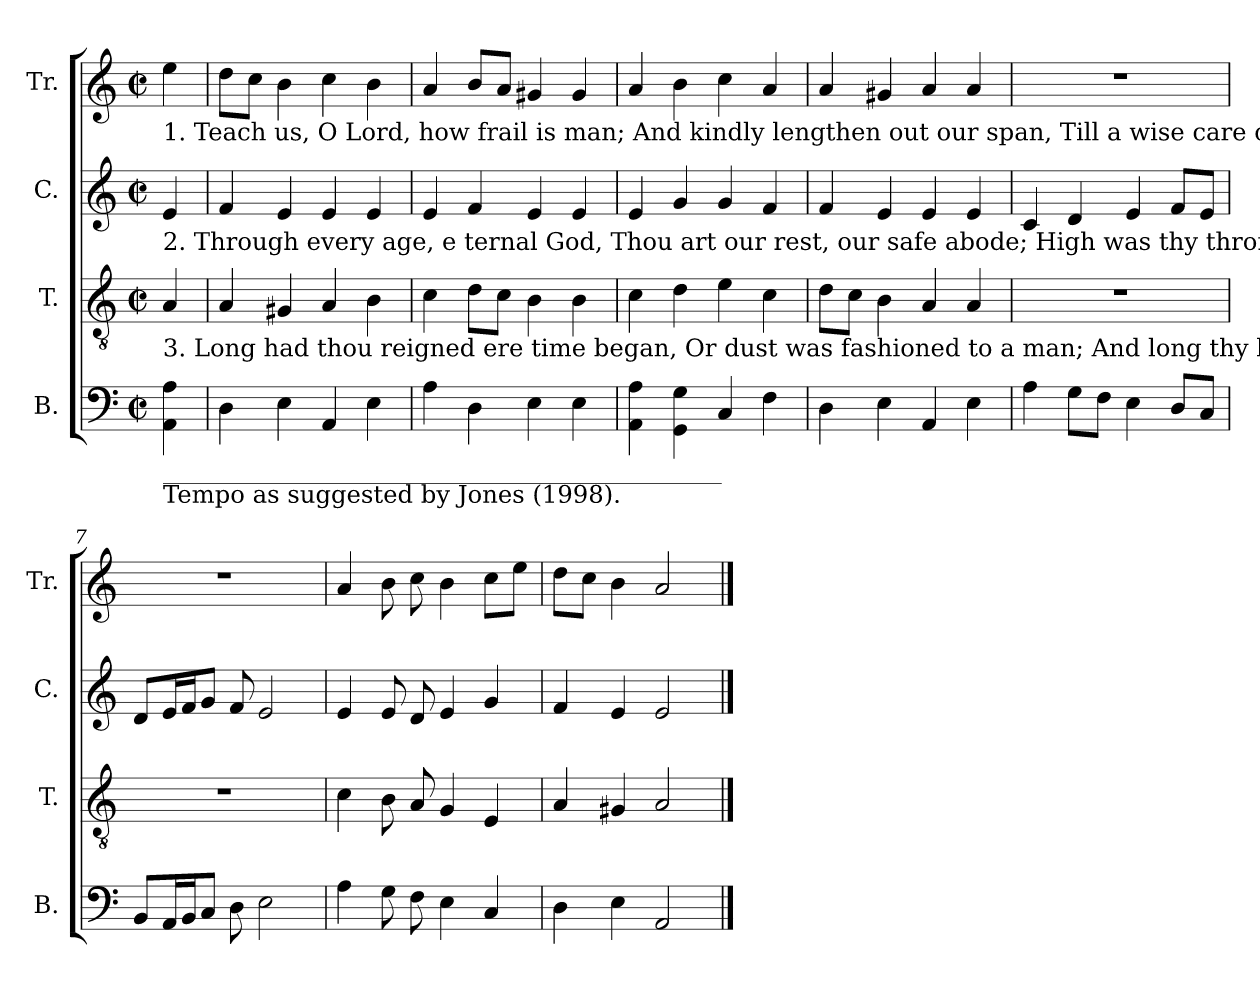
**kern	**kern	**kern	**kern
*part4	*part3	*part2	*part1
*staff4	*staff3	*staff2	*staff1
*I"B.	*I"T.	*I"C.	*I"Tr.
*I'B.	*I'T.	*I'C.	*I'Tr.
*clefF4	*clefGv2	*clefG2	*clefG2
*k[]	*k[]	*k[]	*k[]
*M2/2	*M2/2	*M2/2	*M2/2
*met(c|)	*met(c|)	*met(c|)	*met(c|)
*MM75	*MM75	*MM75	*MM75
=1	=1	=1	=1
!	!	!	!LO:TX:b:t=1. Teach us, O Lord, how frail is man; And kindly lengthen out our span,  Till   a  wise  care  of      pi       –      e – ty     Fit  us to  die, and  dwell with thee.
!	!	!LO:TX:b:t=2. Through every age,  e ternal   God,  Thou art our rest, our safe abode;  High was thy throne ere heaven was made, Or earth thy humble footstool laid.	!
!	!LO:TX:b:t=3. Long had thou reigned ere time began, Or dust was fashioned to a man; And long thy  kingdom  shall     en–dure When earth and time shall be no more.	!	!
!LO:TX:b:t=______________________________________________	!	!	!
!LO:TX:b:t=Tempo as suggested by Jones (1998).	!	!	!
4AA\ 4A\	4A/	4e/	4ee\
=2	=2	=2	=2
4D\	4A/	4f/	8dd\L
.	.	.	8cc\J
4E\	4G#X/	4e/	4b\
4AA/	4A/	4e/	4cc\
4E\	4B\	4e/	4b\
=3	=3	=3	=3
4A\	4c\	4e/	4a/
4D\	8d\L	4f/	8b/L
.	8c\J	.	8a/J
4E\	4B\	4e/	4g#X/
4E\	4B\	4e/	4g#/
=4	=4	=4	=4
4AA\ 4A\	4c\	4e/	4a/
4GG\ 4G\	4d\	4g/	4b\
4C/	4e\	4g/	4cc\
4F\	4c\	4f/	4a/
=5	=5	=5	=5
4D\	8d\L	4f/	4a/
.	8c\J	.	.
4E\	4B\	4e/	4g#X/
4AA/	4A/	4e/	4a/
4E\	4A/	4e/	4a/
=6	=6	=6	=6
4A\	1r	4c/	1r
8G\L	.	4d/	.
8F\J	.	.	.
4E\	.	4e/	.
8D/L	.	8f/L	.
8C/J	.	8e/J	.
=7	=7	=7	=7
8BB/L	1r	8d/L	1r
16AA/L	.	16e/L	.
16BB/J	.	16f/J	.
8C/J	.	8g/J	.
8D\	.	8f/	.
2E\	.	2e/	.
=8	=8	=8	=8
4A\	4c\	4e/	4a/
8G\	8B\	8e/	8b\
8F\	8A/	8d/	8cc\
4E\	4G/	4e/	4b\
4C/	4E/	4g/	8cc\L
.	.	.	8ee\J
=9	=9	=9	=9
4D\	4A/	4f/	8dd\L
.	.	.	8cc\J
4E\	4G#X/	4e/	4b\
2AA/	2A/	2e/	2a/
==	==	==	==
*-	*-	*-	*-
